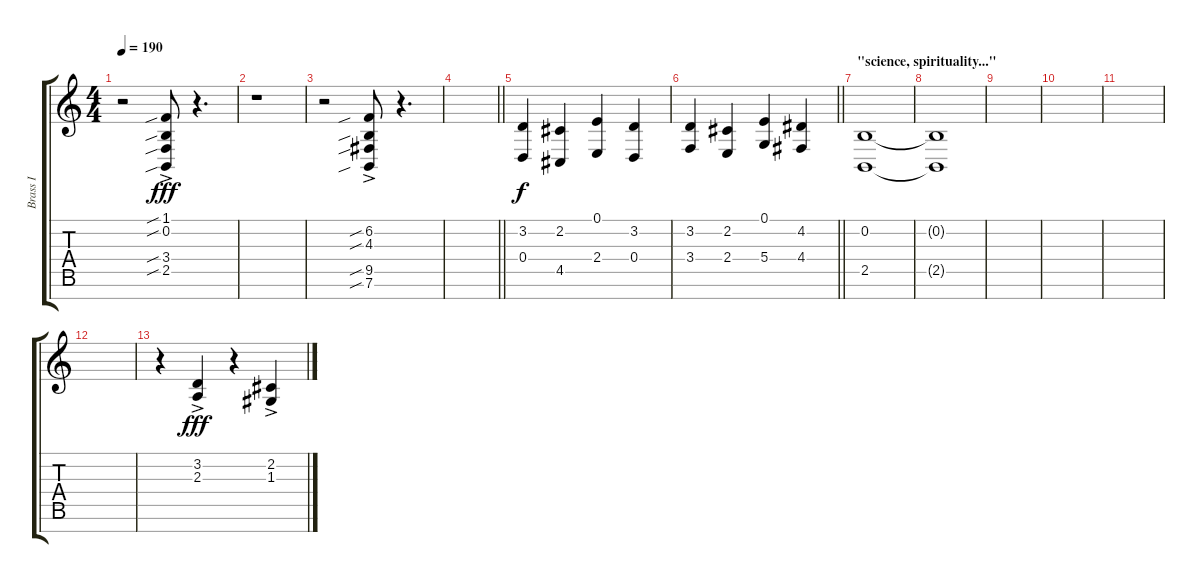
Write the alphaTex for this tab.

\track ("Brass I" "Brass I") {instrument frenchhorn}
\staff {score tabs}
\tuning (E4 B3 G3 D3 A2 E2 B1) {hide}
\ts (4 4)
\tempo 190
\clef g2
\ks c
r.2{dy fff} (1.1{sib ac} 0.2{sib ac} 3.4{sib} 2.5{sib ac}).8 r.4{d} |
r.1 |
r.2 (6.2{sib ac} 4.3{sib} 9.5{sib ac} 7.6{sib ac}).8 r.4{d} |
\barLineRight lightlight
|
\section ("" "")
(3.2 0.4).4{dy f volume 12} (2.2 4.5).4 (0.1 2.4).4 (3.2 0.4).4 |
\barLineRight lightlight
(3.2 3.4).4 (2.2 2.4).4 (0.1 5.4).4 (4.2 4.4).4 |
\section ("" "\"science, spirituality...\"")
(0.2 2.5).1 |
(0.2{t} 2.5{t}).1{volume 3} |
|
|
|
|
r.4 (3.2{ac} 2.3{ac}).4{dy fff volume 15} r.4 (2.2{ac} 1.3{ac}).4
